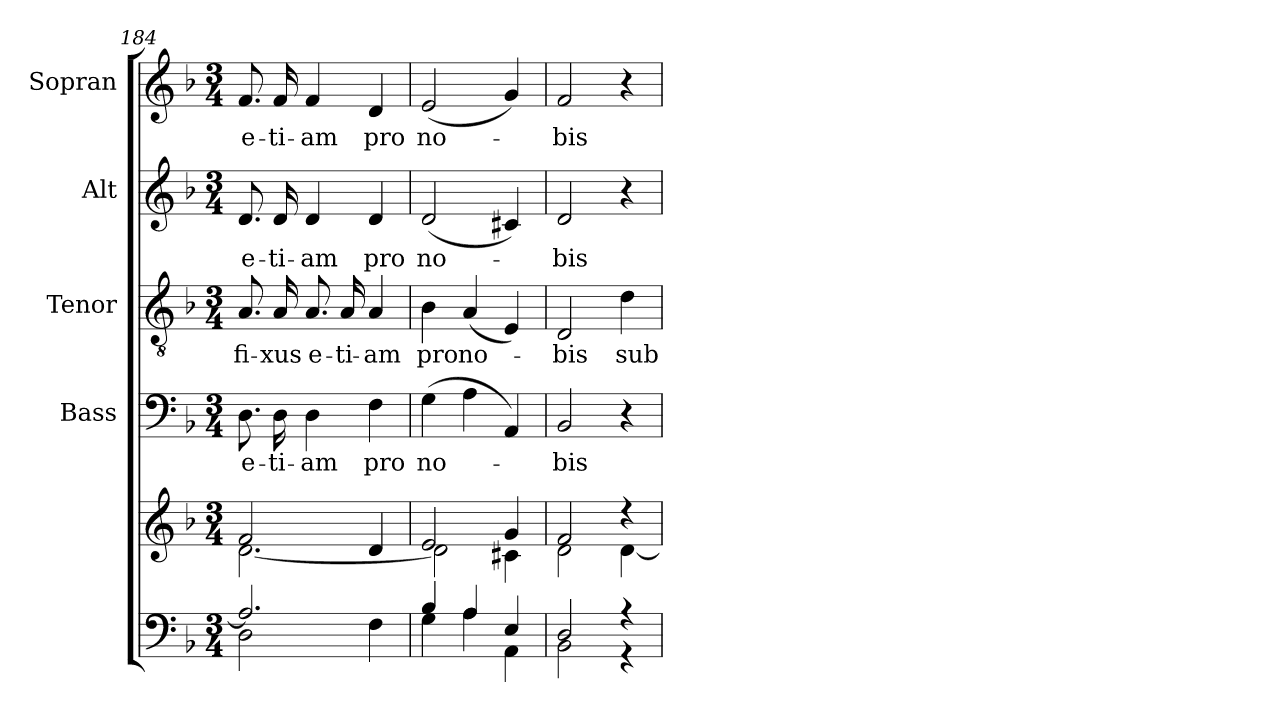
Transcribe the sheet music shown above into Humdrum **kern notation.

**kern	**kern	**kern	**text	**kern	**text	**kern	**text	**kern	**text
*part5	*part5	*part4	*part4	*part3	*part3	*part2	*part2	*part1	*part1
*staff6	*staff5	*staff4	*staff4	*staff3	*staff3	*staff2	*staff2	*staff1	*staff1
*	*	*I"Bass	*	*I"Tenor	*	*I"Alt	*	*I"Sopran	*
*	*	*I'B.	*	*I'T.	*	*I'A.	*	*I'S.	*
!!LO:PB:g=z
*clefF4	*clefG2	*clefF4	*	*clefGv2	*	*clefG2	*	*clefG2	*
*k[b-]	*k[b-]	*k[b-]	*	*k[b-]	*	*k[b-]	*	*k[b-]	*
*F:	*F:	*F:	*	*F:	*	*F:	*	*F:	*
*M3/4	*M3/4	*M3/4	*	*M3/4	*	*M3/4	*	*M3/4	*
=184	=184	=184	=184	=184	=184	=184	=184	=184	=184
*^	*^	*	*	*	*	*	*	*	*
!	!	!	!	!	!LO:LY:b	!	!LO:LY:b	!	!LO:LY:b	!	!LO:LY:b
2.A/]	2D\	2f/	[<2.d\	8.D\	e-	8.A/	-fi-	8.d/	e-	8.f/	e-
!	!	!	!	!	!LO:LY:b	!	!LO:LY:b	!	!LO:LY:b	!	!LO:LY:b
.	.	.	.	16D\	-ti-	16A/	-xus	16d/	-ti-	16f/	-ti-
!	!	!	!	!	!LO:LY:b	!	!LO:LY:b	!	!LO:LY:b	!	!LO:LY:b
.	.	.	.	4D\	-am	8.A/	e-	4d/	-am	4f/	-am
!	!	!	!	!	!	!	!LO:LY:b	!	!	!	!
.	.	.	.	.	.	16A/	-ti-	.	.	.	.
!	!	!	!	!	!LO:LY:b	!	!LO:LY:b	!	!LO:LY:b	!	!LO:LY:b
.	4F\	4d/	.	4F\	pro	4A/	-am	4d/	pro	4d/	pro
=185	=185	=185	=185	=185	=185	=185	=185	=185	=185	=185	=185
!	!	!	!	!	!LO:LY:b	!	!LO:LY:b	!	!LO:LY:b	!	!LO:LY:b
4B-/	4G\	2e/	2d\]	(>4G\	no-	4B-\	pro	(<2d/	no-	(<2e/	no-
!	!	!	!	!	!	!	!LO:LY:b	!	!	!	!
4A/	4A\	.	.	4A\	.	(<4A/	no-	.	.	.	.
4E/	4AA\	4g/	4c#X\	4AA/)	.	4E/)	.	4c#X/)	.	4g/)	.
=186	=186	=186	=186	=186	=186	=186	=186	=186	=186	=186	=186
!	!	!	!	!	!LO:LY:b	!	!LO:LY:b	!	!LO:LY:b	!	!LO:LY:b
2D/	2BB-\	2f/	2d\	2BB-/	-bis	2D/	-bis	2d/	-bis	2f/	-bis
!	!	!	!	!	!	!	!LO:LY:b	!	!	!	!
4r	4r	4r	[<4d\	4r	.	4d\	sub	4r	.	4r	.
*v	*v	*	*	*	*	*	*	*	*	*	*
*	*v	*v	*	*	*	*	*	*	*	*
=	=	=	=	=	=	=	=	=	=
*-	*-	*-	*-	*-	*-	*-	*-	*-	*-
